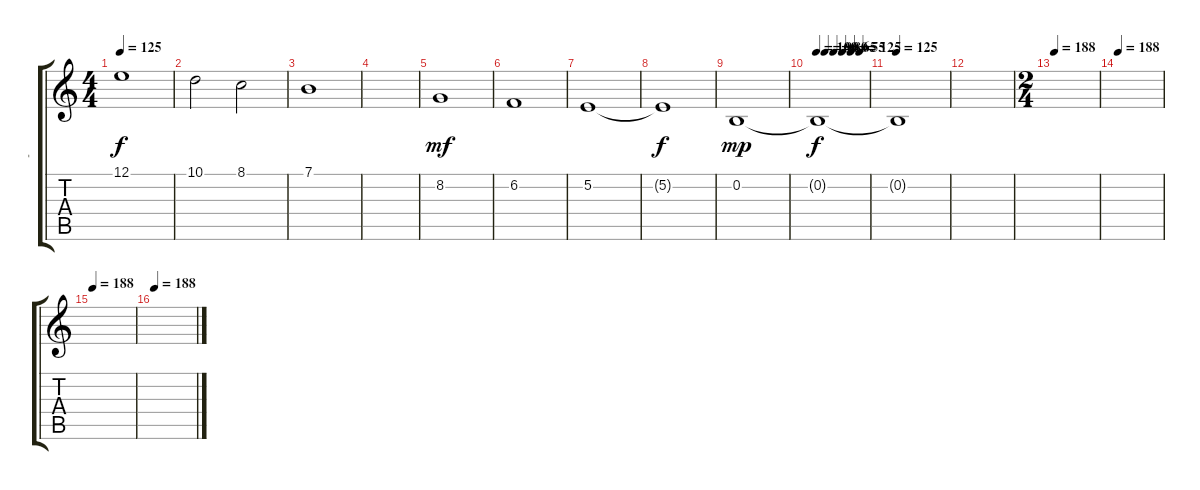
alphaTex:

\track ("-" "-") {instrument acousticgrandpiano}
\staff {score tabs}
\tuning (E4 B3 G3 D3 A2 E2) {hide}
\ts (4 4)
\tempo 125
\clef g2
\ks c
12.1.1{dy f} |
10.1.2 8.1.2 |
7.1.1 |
|
8.2.1{dy mf} |
6.2.1 |
5.2.1 |
5.2{t}.1{dy f} |
0.2.1{dy mp} |
\tempo 100
\tempo (90 0.16666666666666666)
\tempo (80 0.3333333333333333)
\tempo (65 0.5)
\tempo (55 0.6666666666666666)
\tempo (125 0.8333333333333334)
0.2{t}.1{dy f} |
\tempo 125
0.2{t}.1 |
|
\ts (2 4)
\tempo 188
|
\tempo 188
|
\tempo 188
|
\tempo 188
